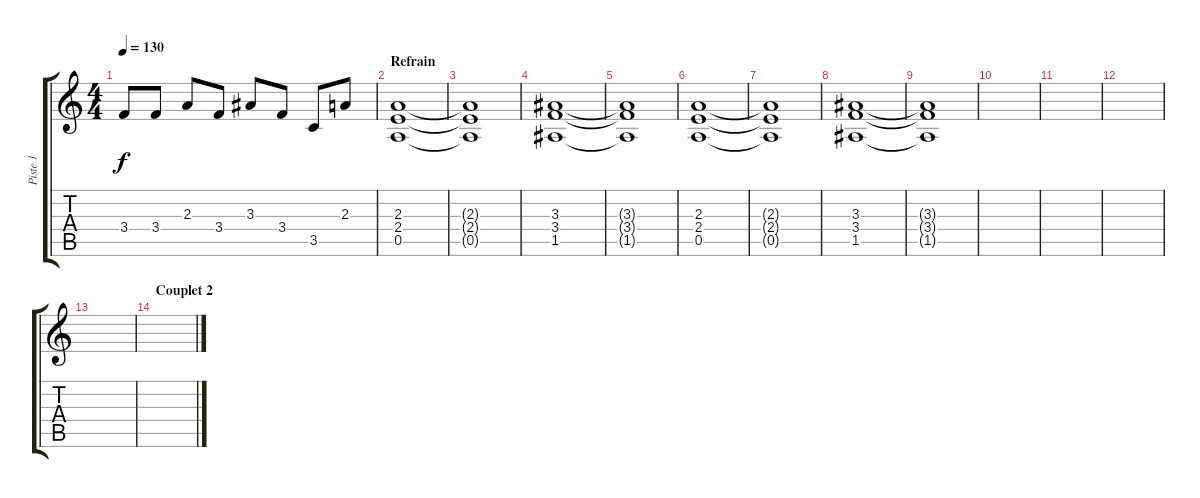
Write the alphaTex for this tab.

\track ("Piste 1" "Piste 1") {instrument distortionguitar}
\staff {score tabs}
\tuning (E4 B3 G3 D3 A2 E2) {hide}
\ts (4 4)
\tempo 130
\clef g2
\ks c
3.4{t}.8{dy f} 3.4.8 2.3.8 3.4.8 3.3.8 3.4.8 3.5.8 2.3.8 |
\section ("" "Refrain")
(2.3 2.4 0.5).1 |
(2.3{t} 2.4{t} 0.5{t}).1 |
(3.3 3.4 1.5).1 |
(3.3{t} 3.4{t} 1.5{t}).1 |
(2.3 2.4 0.5).1 |
(2.3{t} 2.4{t} 0.5{t}).1 |
(3.3 3.4 1.5).1 |
(3.3{t} 3.4{t} 1.5{t}).1 |
|
|
|
|
\section ("" "Couplet 2")
